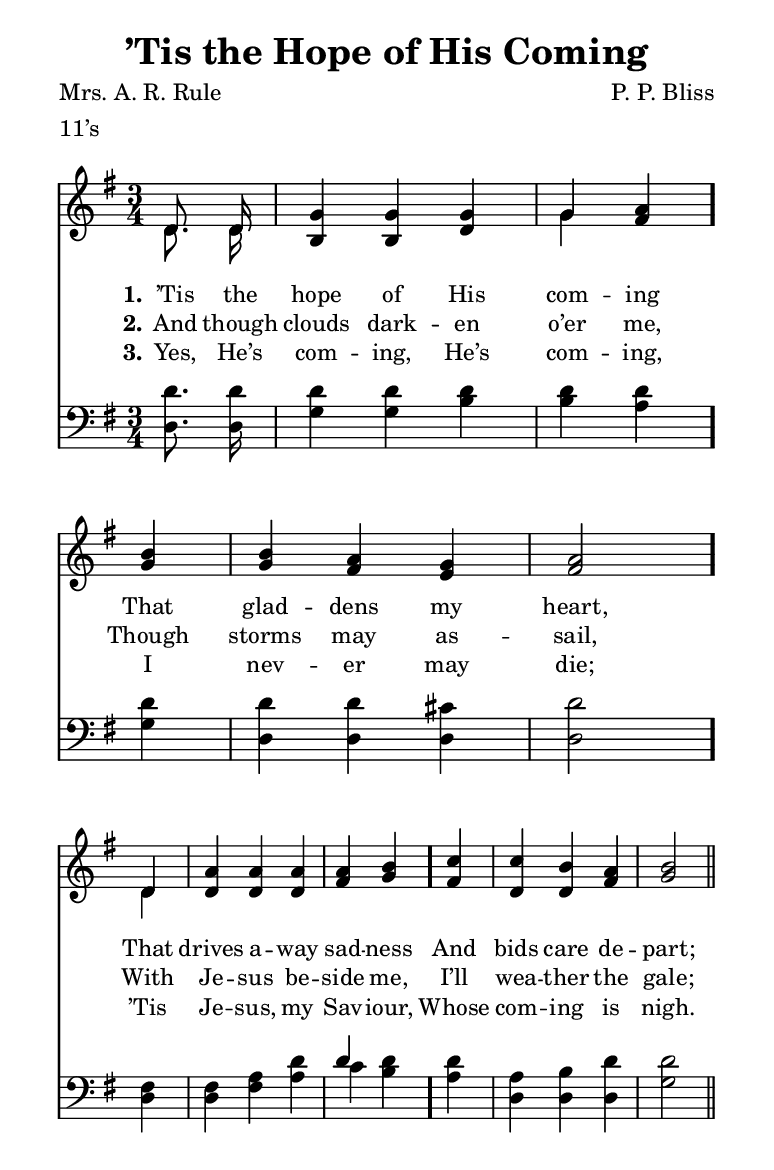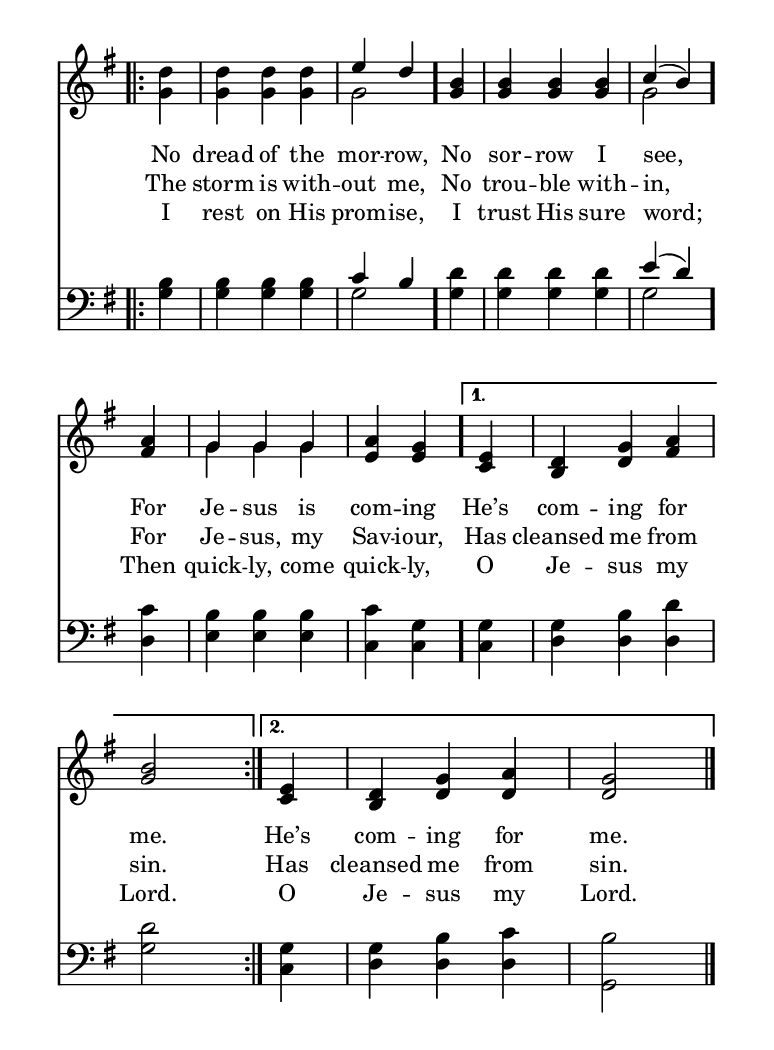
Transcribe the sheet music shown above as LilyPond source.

\include "common/global.ily"
\paper {
  \include "common/paper.ily"
  indent = #0
}

\header{
  hymnnumber = "200"
  title = "’Tis the Hope of His Coming"
  tunename = "Hallelujah! ’Tis Done"
  meter = "11’s"
  poet = "Mrs. A. R. Rule"
  composer = "P. P. Bliss"
  %copyright = ""
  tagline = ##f
}

% for fermata in MIDI
ta = { \tempo 4=80 }
tb = { \tempo 4=40 }

global = {
  \include "common/overrides.ily"
  \override Staff.TimeSignature.style = #'numbered
  \time 3/4
  \override Score.MetronomeMark.transparent = ##t % hide all fermata changes too
  \ta
  \key g \major
  \partial 4
  \autoBeamOff
}

notesSoprano = {
\global
\relative c' {

d8. d16 | g4 g g | g a b | b a g | a2
d,4 | a' a a | a b c | c b a | b2
\repeat volta 2 { d4 | d d d | e d b | b b b | c( b) a
                  g g g | a g }
\alternative {
  { e4 | d g a | b2 }
  { e,4 | d4 g a | g2 }
}


  \bar "|."

}
}

notesAlto = {
\global
\relative e' {

d8. d16 | b4 b d | g fis g | g fis e | fis2
d4 | d d d | fis g fis | d d fis | g2
\repeat volta 2 { g4 | g g g | g2 g4 | g g g | g2 fis4 |
                  g g g | e e }
\alternative {
  { c4 | b d fis | g2 }
  { c,4 | b d d | d2 }
}


}
}

notesTenor = {
\global
\relative a {

d8. d16 | d4 d d | d d d | d d cis | d2
fis,4 | fis a d | d d d | a b d | d2
\repeat volta 2 { b4 | b b b | c b d | d d d | e( d) c
                  b b b | c g }
\alternative {
  { g4 | g b d | d2 }
  { g,4 | g4 b c | b2 }
}

}
}

notesBass = {
\global
\relative f {

d8. d16 | g4 g b | b a g | d d d | d2
d4 | d fis a | c b a | d, d d | g2
\repeat volta 2 { g4 | g g g | g2 g4 | g g g | g2 d4
                  e e e | c c }
\alternative {
  { c4 | d d d | g2 }
  { c,4 | d d d | g,2 }
}

}
}

wordsA = \lyricmode {
\set stanza = "1."

’Tis the hope of His com -- ing \bar "."
That glad -- dens my heart, \bar "." \break
That drives a -- way sad -- ness \bar "."
And bids care de -- part; \break \bar ".|:-||"
No dread of the mor -- row, \bar "."
No sor -- row I see, \bar "." \break
For Je -- sus is com -- ing \bar "."
He’s com -- ing for me.
%{HIDE>%} He’s com -- ing for me. %{<HIDE%}

}

wordsB = \lyricmode {
\set stanza = "2."

And though clouds dark -- en o’er me,
Though storms may as -- sail,
With Je -- sus be -- side me,
I’ll wea -- ther the gale;
The storm is with -- out me,
No trou -- ble with -- in,
For Je -- sus, my Sav -- iour,
Has cleansed me from sin.
%{HIDE>%} Has cleansed me from sin. %{<HIDE%}

}

wordsC = \lyricmode {
\set stanza = "3."

Yes, He’s com -- ing, He’s com -- ing,
I nev -- er may die;
’Tis Je -- sus, my Sav -- iour,
Whose com -- ing is nigh.
I rest on His prom -- ise,
I trust His sure word;
Then quick -- ly, come quick -- ly,
O Je -- sus my Lord.
%{HIDE>%} O Je -- sus my Lord. %{<HIDE%}

}

music = \context ChoirStaff <<
    \context Staff = upper <<
      \set ChoirStaff.systemStartDelimiter = #'SystemStartBar
      \partcombine #'(2 . 9) \notesSoprano \notesAlto
      \context NullVoice = sopranos { \voiceOne << \notesSoprano >> }
      \context NullVoice = altos { \voiceTwo << \notesAlto >> }
      \context Lyrics = one   \lyricsto sopranos \wordsA
      \context Lyrics = two   \lyricsto sopranos \wordsB
      \context Lyrics = three \lyricsto sopranos \wordsC
    >>
    \context Staff = men <<
      \clef bass
      \partcombine #'(2 . 9) \notesTenor \notesBass
      \context NullVoice = tenors { \voiceOne << \notesTenor >> }
      \context NullVoice = basses { \voiceTwo << \notesBass >> }
    >>
  >>

\score {
  \music
  \layout {
    \include "common/layout.ily"
  }
}

\score {
  \unfoldRepeats \music
  \midi{
    \include "common/midi.ily"
  }
}

\version "2.19.49"  % necessary for upgrading to future LilyPond versions.

% vi:set et ts=2 sw=2 ai nocindent syntax=lilypond:
